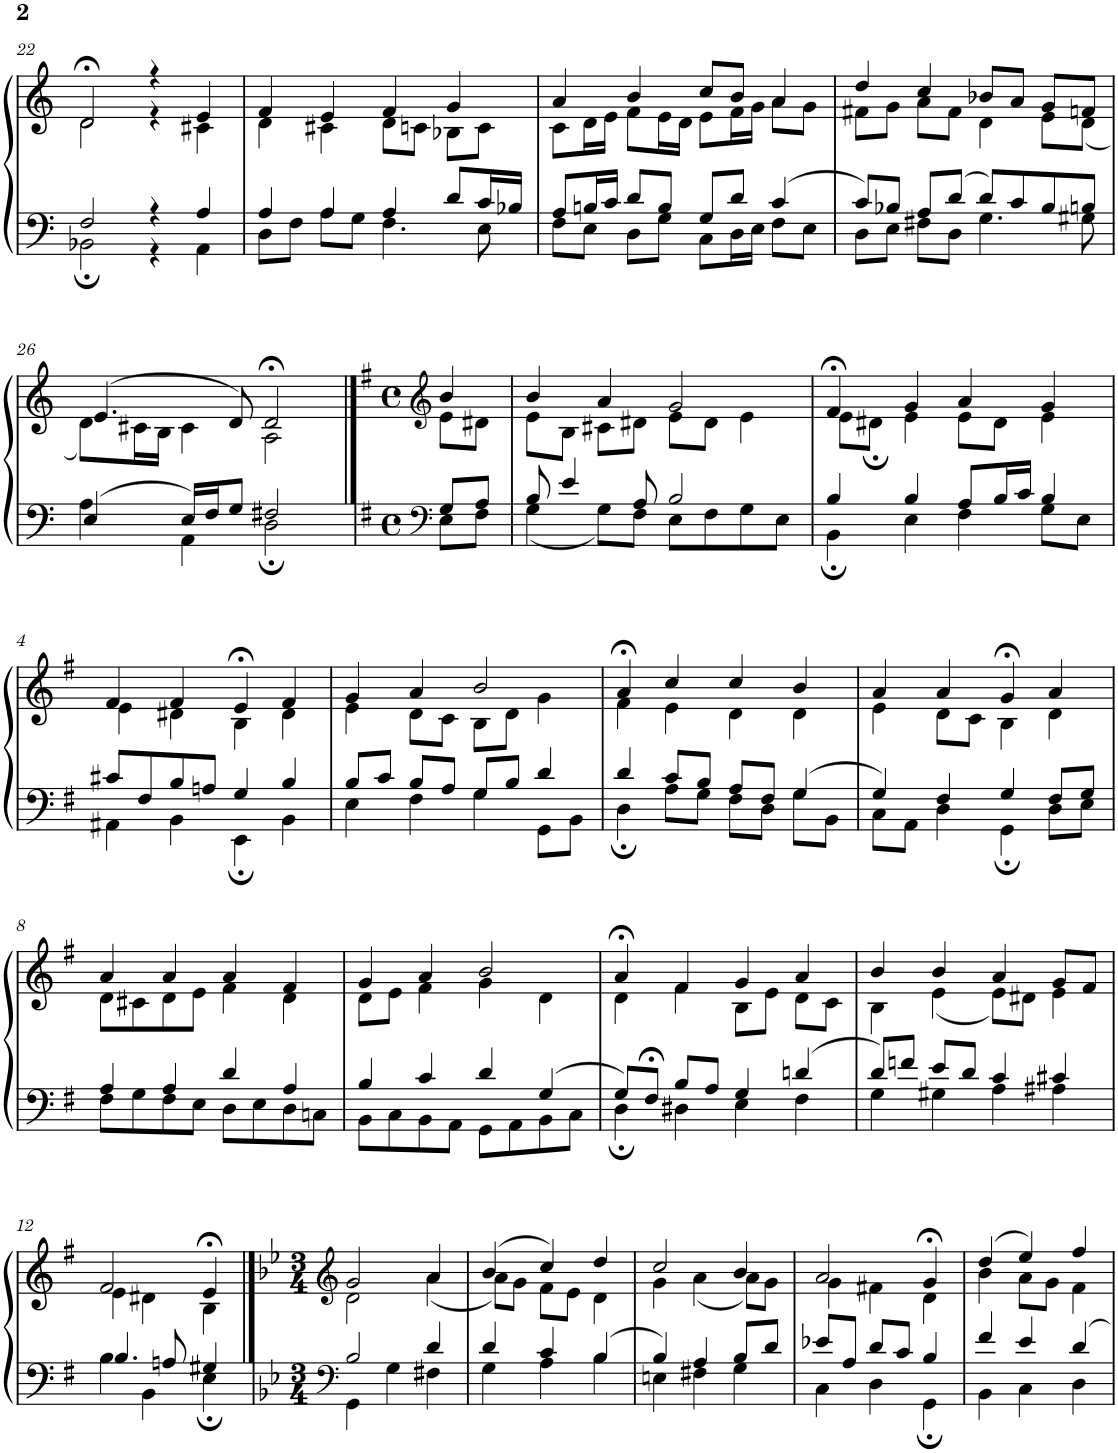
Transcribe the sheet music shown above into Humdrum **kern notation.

**kern	**kern
*part1	*part1
*staff2	*staff1
*I"Piano	*
*I'Pno	*
!!LO:PB:g=z
*clefF4	*clefG2
*k[]	*k[]
*M4/4	*M4/4
*met(c)	*met(c)
=22	=22
*^	*^
2F/	2BB-X;\	2d;</	2d\
4r	4r	4r	4r
4A/	4AA\	4e/	4c#X\
=23	=23	=23	=23
4A/	8D\L	4f/	4d\
.	8F\J	.	.
4A/	8A\L	4e/	4c#X\
.	8G\J	.	.
4A/	4.F\	4f/	8d\L
.	.	.	8cn\J
8d/L	.	4g/	8B-X\L
16c/L	8E\	.	8c\J
16B-X/JJ	.	.	.
=24	=24	=24	=24
8A/L	8F\L	4a/	8c\L
16Bn/L	8E\J	.	16d\L
16c/JJ	.	.	16e\JJ
8d/L	8D\L	4b/	8f\L
8B/J	8G\J	.	16e\L
.	.	.	16d\JJ
8G/L	8C\L	8cc/L	8e\L
8d/J	16D\L	8b/J	16f\L
.	16E\JJ	.	16g\JJ
4c/	8F\L	4a/	8a\L
.	8E\J	.	8g\J
=25	=25	=25	=25
8c/L	8D\L	4dd/	8f#X\L
8B-X/J	8E\J	.	8g\J
8A/L	8F#X\L	4cc/	8a\L
8d/J	8D\J	.	8f#\J
8d/L	4.G\	8b-X/L	4d\
8c/	.	8a/J	.
8B-/	.	8g/L	8e\L
8Bn/J	8G#X\	8fn/J	(<8d\J
!!LO:LB:g=z	!!
=26	=26	=26	=26
4E/	4A\	(>4.e/	8d\L)
.	.	.	16c#X\L
.	.	.	16B\JJ
16E/LL	4AA\	.	4c#\
16F/J	.	.	.
8G/J	.	8d/)	.
2F#X/	2D;\	2d;</	2A\
==1	==1	==1	==1
*clefF4	*	*clefG2	*
*k[f#]	*	*k[f#]	*
*M4/4	*	*M4/4	*
*met(c)	*	*met(c)	*
8G/L	8E\L	4b/	8e\L
8A/J	8F#\J	.	8d#X\J
=2	=2	=2	=2
8B/	4G\	4b/	8e\L
4e/	.	.	8B\J
.	8G\L	4a/	8c#X\L
8A/	8F#\J	.	8d#X\J
2B/	8E\L	2g/	8e\L
.	8F#\	.	8d#\J
.	8G\	.	4e\
.	8E\J	.	.
=3	=3	=3	=3
4B/	4BB;\	4f#;</	8e\L
.	.	.	8d#X;\J
4B/	4E\	4g/	4e\
8A/L	4F#\	4a/	8e\L
16B/L	.	.	8d#\J
16c/JJ	.	.	.
4B/	8G\L	4g/	4e\
.	8E\J	.	.
!!LO:LB:g=z	!!
=4	=4	=4	=4
8c#X/L	4AA#X\	4f#/	4e\
8F#/	.	.	.
8B/	4BB\	4f#/	4d#X\
8An/J	.	.	.
4G/	4EE;\	4e;</	4B\
4B/	4BB\	4f#/	4d#\
=5	=5	=5	=5
8B/L	4E\	4g/	4e\
8c/J	.	.	.
8B/L	4F#\	4a/	8d\L
8A/J	.	.	8c\J
8G/L	4G\	2b/	8B\L
8B/J	.	.	8d\J
4d/	8GG\L	.	4g\
.	8BB\J	.	.
=6	=6	=6	=6
4d/	4D;\	4a;</	4f#\
8c/L	8A\L	4cc/	4e\
8B/J	8G\J	.	.
8A/L	8F#\L	4cc/	4d\
8F#/J	8D\J	.	.
4G/	8G\L	4b/	4d\
.	8BB\J	.	.
=7	=7	=7	=7
4G/	8C\L	4a/	4e\
.	8AA\J	.	.
4F#/	4D\	4a/	8d\L
.	.	.	8c\J
4G/	4GG;\	4g;</	4B\
8F#/L	8D\L	4a/	4d\
8G/J	8E\J	.	.
!!LO:LB:g=z	!!
=8	=8	=8	=8
4A/	8F#\L	4a/	8d\L
.	8G\	.	8c#X\
4A/	8F#\	4a/	8d\
.	8E\J	.	8e\J
4d/	8D\L	4a/	4f#\
.	8E\	.	.
4A/	8D\	4f#/	4d\
.	8Cn\J	.	.
=9	=9	=9	=9
4B/	8BB\L	4g/	8d\L
.	8C\	.	8e\J
4c/	8BB\	4a/	4f#\
.	8AA\J	.	.
4d/	8GG\L	2b/	4g\
.	8AA\	.	.
4G/	8BB\	.	4d\
.	8C\J	.	.
=10	=10	=10	=10
8G/L	4D;\	4a;</	4d\
8F#;</J	.	.	.
8B/L	4D#X\	4f#/	4f#\
8A/J	.	.	.
4G/	4E\	4g/	8B\L
.	.	.	8e\J
4dn/	4F#\	4a/	8d\L
.	.	.	8c\J
=11	=11	=11	=11
8d/L	4G\	4b/	4B\
8fn/J	.	.	.
8e/L	4G#X\	4b/	(<4e\
8d/J	.	.	.
4c/	4A\	4a/	8e\L)
.	.	.	8d#X\J
4c#X/	4A#X\	8g/L	4e\
.	.	8f#/J	.
!!LO:LB:g=z	!!
=12	=12	=12	=12
4.B/	4B\	2f#/	4e\
.	4BB\	.	4d#X\
8An/	.	.	.
4G#X/	4E;\	4e;</	4B\
==1	==1	==1	==1
*clefF4	*	*clefG2	*
*k[b-e-]	*	*k[b-e-]	*
*M3/4	*	*M3/4	*
2B-/	4GG\	2g/	2d\
.	4G\	.	.
4d/	4F#X\	4a/	(<4a\
=2	=2	=2	=2
4d/	4G\	(>4b-/	8a\L)
.	.	.	8g\J
4c/	4A\	4cc/)	8f\L
.	.	.	8e-\J
4B-/	4B-\	4dd/	4d\
=3	=3	=3	=3
4B-/	4En\	2cc/	4g\
4A/	4F#X\	.	(<4a\
8B-/L	4G\	4b-/	8a\L)
8d/J	.	.	8g\J
=4	=4	=4	=4
8e-X/L	4C\	2a/	4g\
8A/J	.	.	.
8d/L	4D\	.	4f#X\
8c/J	.	.	.
4B-/	4GG;\	4g;</	4d\
=5	=5	=5	=5
4f/	4BB-\	(>4dd/	4b-\
4e-/	4C\	4ee-/)	8a\L
.	.	.	8g\J
4d/	4D\	4ff/	4f\
*v	*v	*	*
*	*v	*v
=	=
*-	*-
